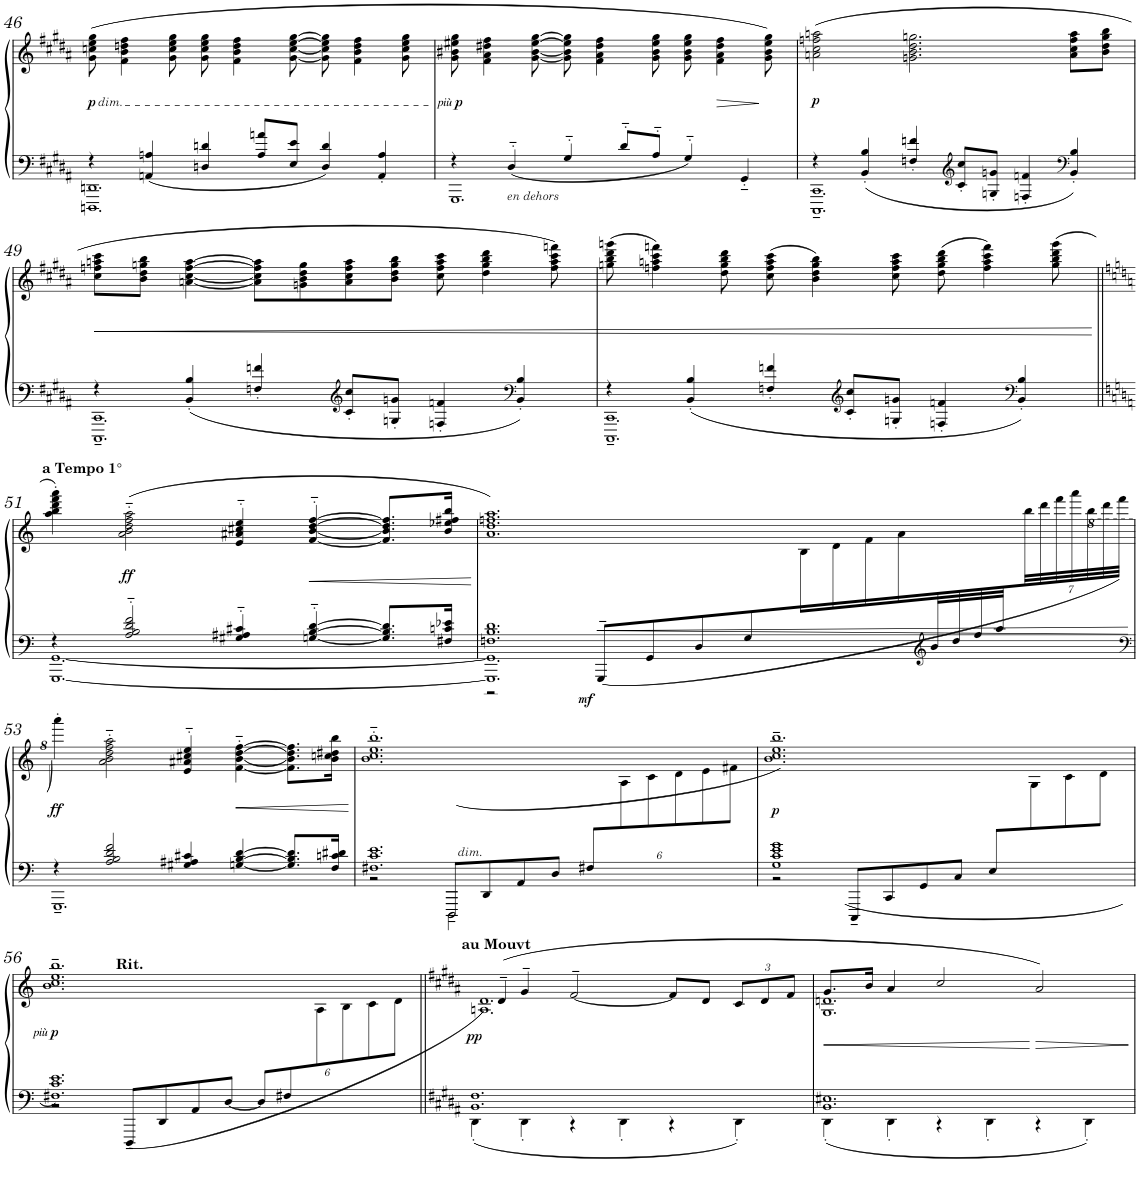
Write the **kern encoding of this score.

**kern	**kern	**dynam
*part1	*part1	*part1
*staff2	*staff1	*staff1/2
*I"Piano	*	*
*I'Pno.	*	*
!!LO:PB:g=z
*clefF4	*clefG2	*
*k[f#c#g#d#a#]	*k[f#c#g#d#a#]	*
*M3/2	*M3/2	*
=46	=46	=46
*^	*	*
!	!	!LO:TX:b:i:t=dim.	!
!	!	!	!LO:DY:b
4r	1.DDDn 1.DDn	(8g#\ 8ccn\ 8ee\ 8gg#\	p
.	.	4f#\ 4b\ 4ddn\ 4ff#\	.
4AAn/ 4An/	.	.	.
.	.	8g#\ 8cc\ 8ee\ 8gg#\	.
4Dn/ 4dn/	.	8g#\ 8cc\ 8ee\ 8gg#\	.
.	.	4f#\ 4b\ 4dd\ 4ff#\	.
8A/ 8an/L	.	.	.
8E/ 8e/J	.	[8g#\ [8cc\ [8ee\ [8gg#\	.
4D/ 4d/	.	8g#\] 8cc\] 8ee\] 8gg#\]	.
.	.	4f#\ 4b\ 4dd\ 4ff#\	.
4AA/'< 4A/'<	.	.	.
.	.	8g#\ 8cc\ 8ee\ 8gg#\	.
=47	=47	=47	=47
!	!	!	!LO:DY:b
!	!	!	!LO:DY:n=1:b
4r	1.GGG#	8g#\ 8b#X\ 8ee#X\ 8gg#\	other-dynamics p
.	.	4f#\ 4a#\ 4dd#X\ 4ff#\	.
!LO:TX:b:i:t=en dehors	!	!	!
4D#'~/	.	.	.
.	.	[8g#\ [8b#\ [8ee#\ [8gg#\	.
4G#'~/	.	8g#\] 8b#\] 8ee#\] 8gg#\]	.
.	.	4f#\ 4a#\ 4dd#\ 4ff#\	.
8d#'~/L	.	.	.
8A#'~/J	.	8g#\ 8b#\ 8ee#\ 8gg#\	.
4G#'~/	.	8g#\ 8b#\ 8ee#\ 8gg#\	.
!	!	!	!LO:HP:b
.	.	4f#\ 4a#\ 4dd#\ 4ff#\	>
4GG#'<~</	.	.	.
.	.	8g#\ 8b#\ 8ee#\ 8gg#\)	]
=48	=48	=48	=48
!	!	!	!LO:DY:b
4r	1.CCC#~ 1.CC#~	(2an\ 2cc#\ 2ffn\ 2aan\	p
4BB/'< 4B/'<	.	.	.
4Fn/'< 4fn/'<	.	2.gn\ 2.b\ 2.dd#\ 2.ggn\	.
*clefG2	*	*	*
8c#/'< 8cc#/'<L	.	.	.
8Gn/'< 8gn/'<J	.	.	.
4Fn/'< 4fn/'<	.	.	.
*clefF4	*	*	*
4BB/'< 4B/'<	.	8a\ 8cc#\ 8ff\ 8aa\L	.
.	.	8b\ 8dd#\ 8gg\ 8bb\J	.
!!LO:LB:g=z
=49	=49	=49	=49
!	!	!	!LO:HP:b
4r	1.CCC#~ 1.CC#~	8cc#\ 8ffn\ 8aan\ 8ccc#\L	<
.	.	8b\ 8dd#\ 8ggn\ 8bb\J	.
4BB/'< 4B/'<	.	[4an\ [4cc#\ [4ff\ [4aa\	.
4Fn/'< 4fn/'<	.	8a\] 8cc#\] 8ff\] 8aa\]L	.
.	.	8gn\ 8b\ 8dd#\ 8gg\	.
*clefG2	*	*	*
8c#/'< 8cc#/'<L	.	8a\ 8cc#\ 8ff\ 8aa\	.
8Gn/'< 8gn/'<J	.	8b\ 8dd#\ 8gg\ 8bb\J	.
4Fn/'< 4fn/'<	.	8cc#\ 8ff\ 8aa\ 8ccc#\	.
.	.	4dd#\ 4gg\ 4bb\ 4ddd#\	.
*clefF4	*	*	*
4BB/'< 4B/'<	.	.	.
.	.	8ff\ 8aa\ 8ccc#\ 8fffn\)	.
=50	=50	=50	=50
4r	1.CCC#~ 1.CC#~	(8ggn\ 8bb\ 8ddd#\ 8gggn\	.
.	.	4ffn\ 4aan\ 4ccc#\ 4fffn\)	.
4BB/'< 4B/'<	.	.	.
.	.	8dd#\ 8gg\ 8bb\ 8ddd#\	.
4Fn/'< 4fn/'<	.	(8cc#\ 8ff\ 8aa\ 8ccc#\	.
.	.	4b\ 4dd#\ 4gg\ 4bb\)	.
*clefG2	*	*	*
8c#/'< 8cc#/'<L	.	.	.
8Gn/'< 8gn/'<J	.	8cc#\ 8ff\ 8aa\ 8ccc#\	.
4Fn/'< 4fn/'<	.	(8dd#\ 8gg\ 8bb\ 8ddd#\	.
.	.	4ff\ 4aa\ 4ccc#\ 4fff\)	.
*clefF4	*	*	*
4BB/'< 4B/'<	.	.	.
.	.	(8gg\ 8bb\ 8ddd#\ 8ggg\	.
*v	*v	*	*
.	.	[
!!LO:LB:g=z
=51||	=51||	=51||
*k[]	*k[]	*
*^	*	*
!	!	!LO:TX:a:B:t=a Tempo 1°	!
4r	[1.GGG [1.GG	4aa\' 4bb\' 4ddd\' 4fff\' 4aaa\')	.
!	!	!	!LO:DY:b
2A/'~ 2B/'~ 2d/'~ 2f/'~	.	(2a\'~ 2b\'~ 2dd\'~ 2ff\'~ 2aa\'~	ff
4G#X/'~ 4A#X/'~ 4c#X/'~	.	4e/'>~> 4a#X/'>~> 4cc#X/'>~> 4ee/'>~>	.
!	!	!	!LO:HP:b
[<4Gn/'~ [4B/'~ [4d/'~	.	[4f/'>~> [4b/'>~> [4dd/'>~> [4ff/'>~>	<
8.G/] 8.B/] 8.d/]L	.	8.f/] 8.b/] 8.dd/] 8.ff/]L	.
16F#X/ 16cn/ 16e-X/Jk	.	16b/ 16ee-X/ 16ff#X/ 16bb/Jk	.
*v	*v	*	*
.	.	[
=52	=52	=52
*^	*^	*
*	*^	*	*	*
1.Fn 1.B 1.d	1.GGG] 1.GG]	2r	1.a 1.dd 1.ffn 1.aa)	1ryy	.
!	!	!	!	!	!LO:HP:b=2
!	!	!	!	!	!LO:DY:n=1:b=2
.	.	(<8GGG~>/L	.	.	< mf
.	.	8GG/	.	.	.
.	.	8D/	.	.	.
.	.	8G/	.	.	.
.	.	4ryy	.	16B\L	.
.	.	.	.	16d\	.
.	.	.	.	16f\	.
.	.	.	.	16a\	.
*clefG2	*	*	*	*	*
.	.	32b/L	.	8ryy	.
.	.	32dd/	.	.	.
.	.	32ff/	.	.	.
.	.	32aa/	.	.	.
*	*	*	*	*Xbrackettup	*
.	.	8ryy	.	56bb\	.
.	.	.	.	56ddd\	.
.	.	.	.	56fff\	.
.	.	.	.	56aaa\	.
*	*	*	*8va	*	*
.	.	.	.	56bbb\	.
.	.	.	.	56dddd\	.
.	.	.	.	56ffff\JJJ)	.
*v	*v	*v	*	*	*
*	*v	*v	*
!!LO:LB:g=z
=53	=53	=53
*clefF4	*	*
.	(8qF/	.
*^	*	*
!	!	!	!LO:DY:b
4r	1.GG~	4aaa'\)	ff
2a/ 2b/ 2dd/ 2ff/	.	2a\'~ 2b\'~ 2dd\'~ 2ff\'~ 2aa\'~	.
4g#X/ 4a#X/ 4cc#X/	.	4e/'>~> 4a#X/'>~> 4cc#X/'>~> 4ee/'>~>	.
!	!	!	!LO:HP:b
[<4gn/ [4b/ [4dd/	.	[4f\'~ [4b\'~ [4dd\'~ [4ff\'~	<
8.g/] 8.b/] 8.dd/]L	.	8.f\] 8.b\] 8.dd\] 8.ff\]L	.
16f/ 16ccn/ 16dd#X/Jk	.	16b\ 16ccn\ 16dd#X\ 16bb\Jk	.
*v	*v	*	*
.	.	[
=54	=54	=54
*X8va	*	*
*^	*^	*
*	*^	*	*	*
1.F#X 1.c 1.e	2r	2ryy	1.b'~ 1.cc'~ 1.ee'~ 1.bb'~	12%13ryy	.
!	!LO:TX:a:i:t=dim.	!	!	!	!
!	!LO:N:head=open	!	!	!	!
.	8DDD~</L	2DDD\	.	.	.
.	8DD/	.	.	.	.
.	8AA/	.	.	.	.
.	8D/J	.	.	.	.
*	*Xbrackettup	*	*	*	*
.	12F#X/L	2ryy	.	.	.
.	12%5ryy	.	.	12A\	.
.	.	.	.	12c\	.
.	.	.	.	12d\	.
.	.	.	.	12e\	.
.	.	.	.	12f#X\J	.
*	*v	*v	*	*	*
=55	=55	=55	=55	=55
!	!	!	!	!LO:DY:b
1G 1c 1e 1g	2r	1.b~ 1.cc~ 1.ee~ 1.bb~	8ryy	p
*	*	*v	*v	*
.	8CCC~</L	.	.
.	8CC/	.	.
.	8GG/	.	.
.	8C/J	.	.
8E/L	4.ryy	.	.
*	*	*^	*
4.ryy	.	.	8G\	.
.	.	.	8c\	.
.	8ryy	.	8d\J	.
!!LO:LB:g=z
=56	=56	=56	=56	=56
!	!	!	!	!LO:DY:b
!	!	!	!	!LO:DY:n=1:b
*	*	*	*^	*
1.F#X 1.c 1.e	2r	1.b~ 1.cc~ 1.ee~ 1.bb~	6%7ryy	2ryy	other-dynamics p
!	!	!	!	!LO:TX:a:B:t=Rit.	!
.	(8DDD~</L	.	.	1ryy	.
.	8DD/	.	.	.	.
.	8AA/	.	.	.	.
.	[<8D/J	.	.	.	.
.	12D/L]	.	.	.	.
.	12F#X/	.	.	.	.
.	3ryy	.	12A\	.	.
.	.	.	12B\	.	.
.	.	.	12c\	.	.
.	.	.	12d\J	.	.
*	*	*v	*v	*v	*
=57||	=57||	=57||	=57||
*k[f#c#g#d#a#]	*	*k[f#c#g#d#a#]	*
*	*	*^	*
*	*	*	*^	*
!	!	!LO:TX:a:B:t=au Mouvt	!	!	!
!	!	!	!	!	!LO:DY:b
*	*	*	*v	*v	*
1.BB 1.F#	4DD#'\	(4d#~>/	1.An 1.d#)	pp
.	4DD#'\	4g#~>/	.	.
.	4r	[<2f#~>/	.	.
.	4DD#'\	.	.	.
.	4r	8f#/L]	.	.
.	.	8d#/J	.	.
.	4DD#'\	12c#/L	.	.
.	.	12d#/	.	.
.	.	12f#/J	.	.
=58	=58	=58	=58	=58
!	!	!	!	!LO:HP:b
1.BB 1.E#X	4DD#'\	8.g#/L	1.G# 1.dn	<
.	.	16b/Jk	.	.
.	4DD#'\	4a#/	.	.
.	4r	2cc#/	.	.
.	4DD#'\	.	.	.
.	4r	2a#/)	.	[
.	4DD#'\	.	.	.
*v	*v	*	*	*
*	*v	*v	*
.	.	[
=	=	=
*-	*-	*-
